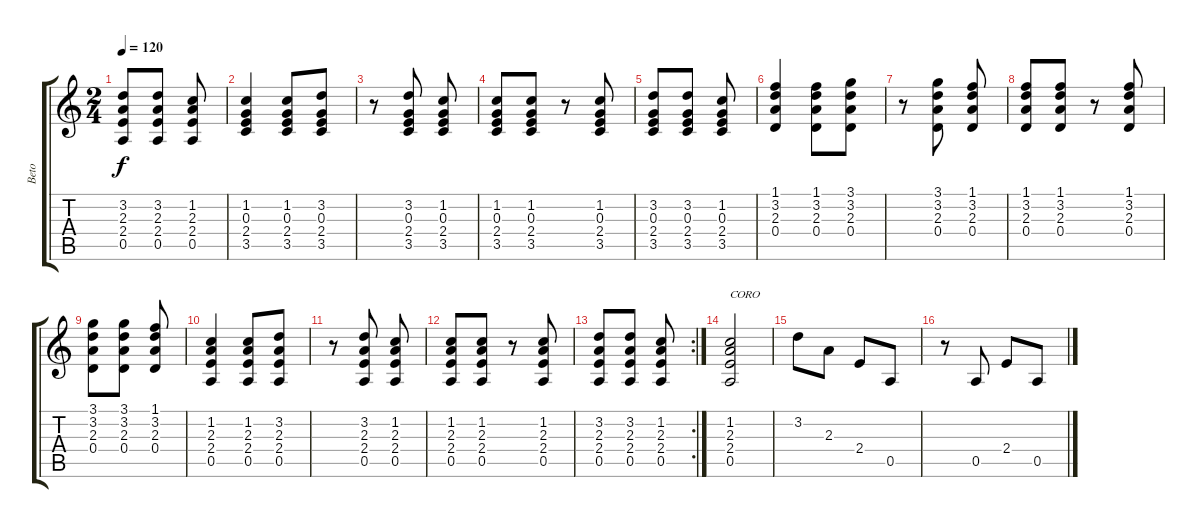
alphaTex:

\track ("Beto" "Beto") {instrument electricguitarclean}
\staff {score tabs}
\tuning (E4 B3 G3 D3 A2 E2) {hide}
\ts (2 4)
\tempo 120
\clef g2
\ks c
(3.2 2.3 2.4 0.5).8{dy f} (3.2 2.3 2.4 0.5).8 (1.2 2.3 2.4 0.5).8 |
(1.2 0.3 2.4 3.5).4 (1.2 0.3 2.4 3.5).8 (3.2 0.3 2.4 3.5).8 |
r.8 (3.2 0.3 2.4 3.5).8 (1.2 0.3 2.4 3.5).8 |
(1.2 0.3 2.4 3.5).8 (1.2 0.3 2.4 3.5).8 r.8 (1.2 0.3 2.4 3.5).8 |
(3.2 0.3 2.4 3.5).8 (3.2 0.3 2.4 3.5).8 (1.2 0.3 2.4 3.5).8 |
(1.1 3.2 2.3 0.4).4 (1.1 3.2 2.3 0.4).8 (3.1 3.2 2.3 0.4).8 |
r.8 (3.1 3.2 2.3 0.4).8 (1.1 3.2 2.3 0.4).8 |
(1.1 3.2 2.3 0.4).8 (1.1 3.2 2.3 0.4).8 r.8 (1.1 3.2 2.3 0.4).8 |
(3.1 3.2 2.3 0.4).8 (3.1 3.2 2.3 0.4).8 (1.1 3.2 2.3 0.4).8 |
(1.2 2.3 2.4 0.5).4 (1.2 2.3 2.4 0.5).8 (3.2 2.3 2.4 0.5).8 |
r.8 (3.2 2.3 2.4 0.5).8 (1.2 2.3 2.4 0.5).8 |
(1.2 2.3 2.4 0.5).8 (1.2 2.3 2.4 0.5).8 r.8 (1.2 2.3 2.4 0.5).8 |
\rc 2
(3.2 2.3 2.4 0.5).8 (3.2 2.3 2.4 0.5).8 (1.2 2.3 2.4 0.5).8 |
(1.2 2.3 2.4 0.5).2{txt "CORO"} |
3.2.8 2.3.8 2.4.8 0.5.8 |
r.8 0.5.8 2.4.8 0.5.8
